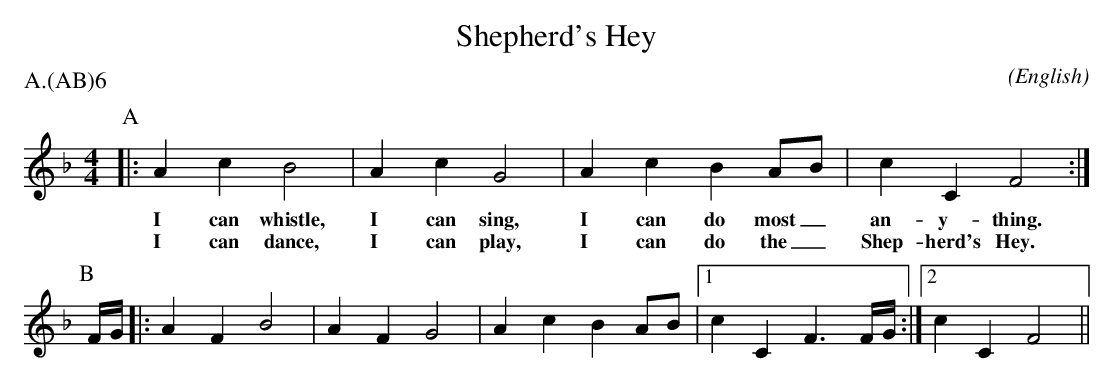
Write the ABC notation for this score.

X:1
T:Shepherd's Hey
M:4/4
C:
O:English
P:A.(AB)6
K:F
P:A
|:\
              A2 c2 B4        | A2 c2 G4        | A2 c2 B2 AB   |  c2 C2 F4 :|
w:            I can whistle,    I can sing,       I can do most_   an-y-thing.
w:            I can dance,      I can play,       I can do the_    Shep-herd's Hey.
P:B
   F/2G/2 |:  A2 F2 B4        | A2 F2 G4        | A2 c2 B2 AB |1 c2 C2 F3 \
   F/2G/2 :|2 c2 C2 F4       ||
